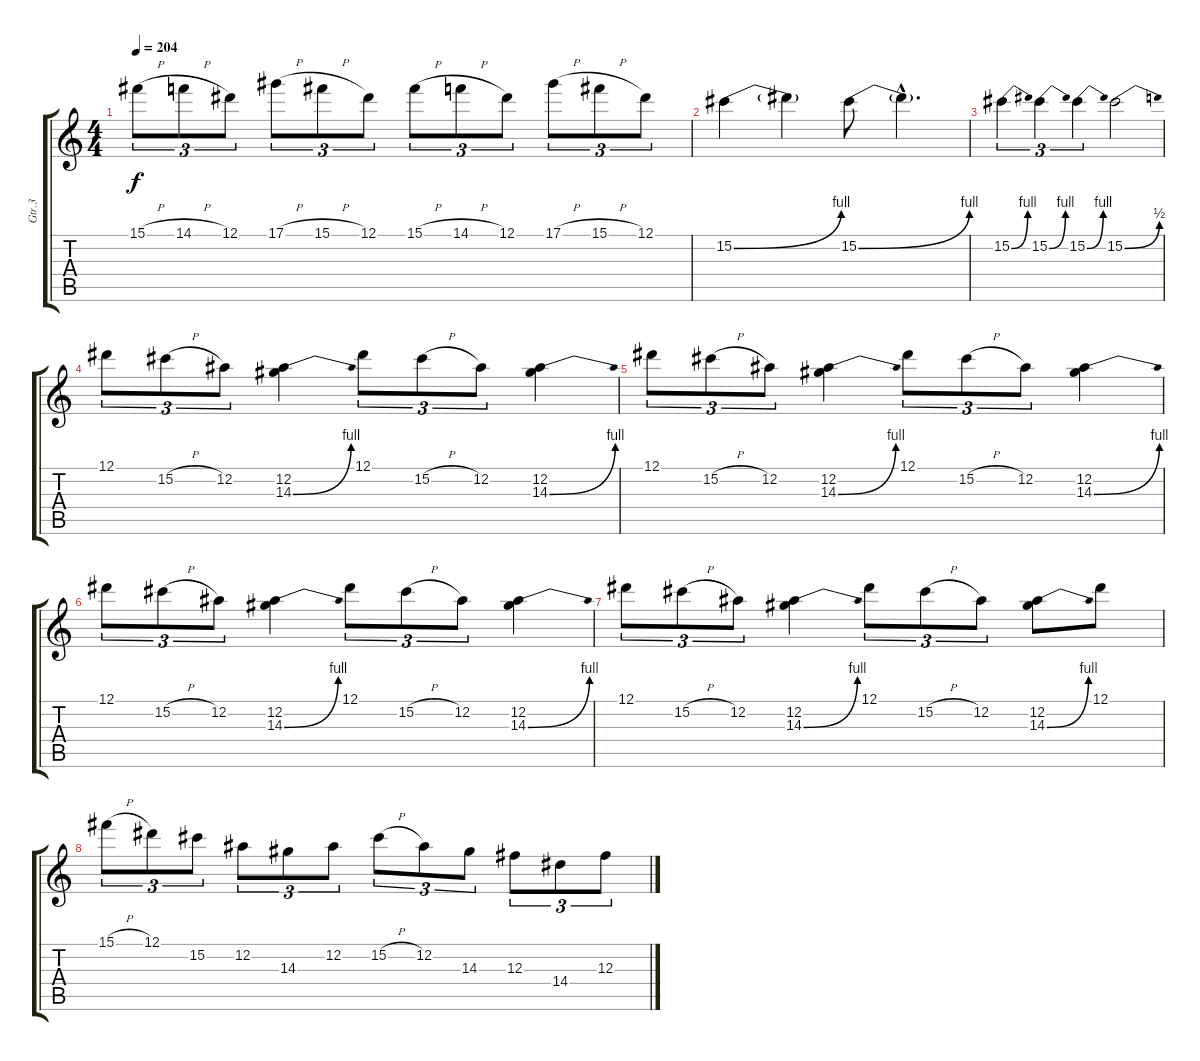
\track ("Gtr.3" "Gtr.3") {instrument distortionguitar}
\staff {score tabs}
\tuning (Eb4 Bb3 Gb3 Db3 Ab2 Eb2) {hide}
\ts (4 4)
\tempo 204
\clef g2
\ks c
15.1{h}.8{tu (3 2) dy f} 14.1{h}.8{tu (3 2)} 12.1.8{tu (3 2)} 17.1{h}.8{tu (3 2)} 15.1{h}.8{tu (3 2)} 12.1.8{tu (3 2)} 15.1{h}.8{tu (3 2)} 14.1{h}.8{tu (3 2)} 12.1.8{tu (3 2)} 17.1{h}.8{tu (3 2)} 15.1{h}.8{tu (3 2)} 12.1.8{tu (3 2)} |
15.2{be (bend 0 0 60 4)}.4 15.2{t}.4 15.2{be (bend 0 0 60 4)}.8 15.2{hac t}.4{d} |
15.2{be (bend 0 0 60 4)}.4{tu (3 2)} 15.2{be (bend 0 0 60 4)}.4{tu (3 2)} 15.2{be (bend 0 0 60 4)}.4{tu (3 2)} 15.2{be (bend 0 0 60 2)}.2 |
12.1.8{tu (3 2)} 15.2{h}.8{tu (3 2)} 12.2.8{tu (3 2)} (12.2 14.3{be (bend 0 0 60 4)}).4 12.1.8{tu (3 2)} 15.2{h}.8{tu (3 2)} 12.2.8{tu (3 2)} (12.2 14.3{be (bend 0 0 60 4)}).4 |
12.1.8{tu (3 2)} 15.2{h}.8{tu (3 2)} 12.2.8{tu (3 2)} (12.2 14.3{be (bend 0 0 60 4)}).4 12.1.8{tu (3 2)} 15.2{h}.8{tu (3 2)} 12.2.8{tu (3 2)} (12.2 14.3{be (bend 0 0 60 4)}).4 |
12.1.8{tu (3 2)} 15.2{h}.8{tu (3 2)} 12.2.8{tu (3 2)} (12.2 14.3{be (bend 0 0 60 4)}).4 12.1.8{tu (3 2)} 15.2{h}.8{tu (3 2)} 12.2.8{tu (3 2)} (12.2 14.3{be (bend 0 0 60 4)}).4 |
12.1.8{tu (3 2)} 15.2{h}.8{tu (3 2)} 12.2.8{tu (3 2)} (12.2 14.3{be (bend 0 0 60 4)}).4 12.1.8{tu (3 2)} 15.2{h}.8{tu (3 2)} 12.2.8{tu (3 2)} (12.2 14.3{be (bend 0 0 60 4)}).8 12.1.8 |
15.1{h}.8{tu (3 2)} 12.1.8{tu (3 2)} 15.2.8{tu (3 2)} 12.2.8{tu (3 2)} 14.3.8{tu (3 2)} 12.2.8{tu (3 2)} 15.2{h}.8{tu (3 2)} 12.2.8{tu (3 2)} 14.3.8{tu (3 2)} 12.3.8{tu (3 2)} 14.4.8{tu (3 2)} 12.3.8{tu (3 2)}
